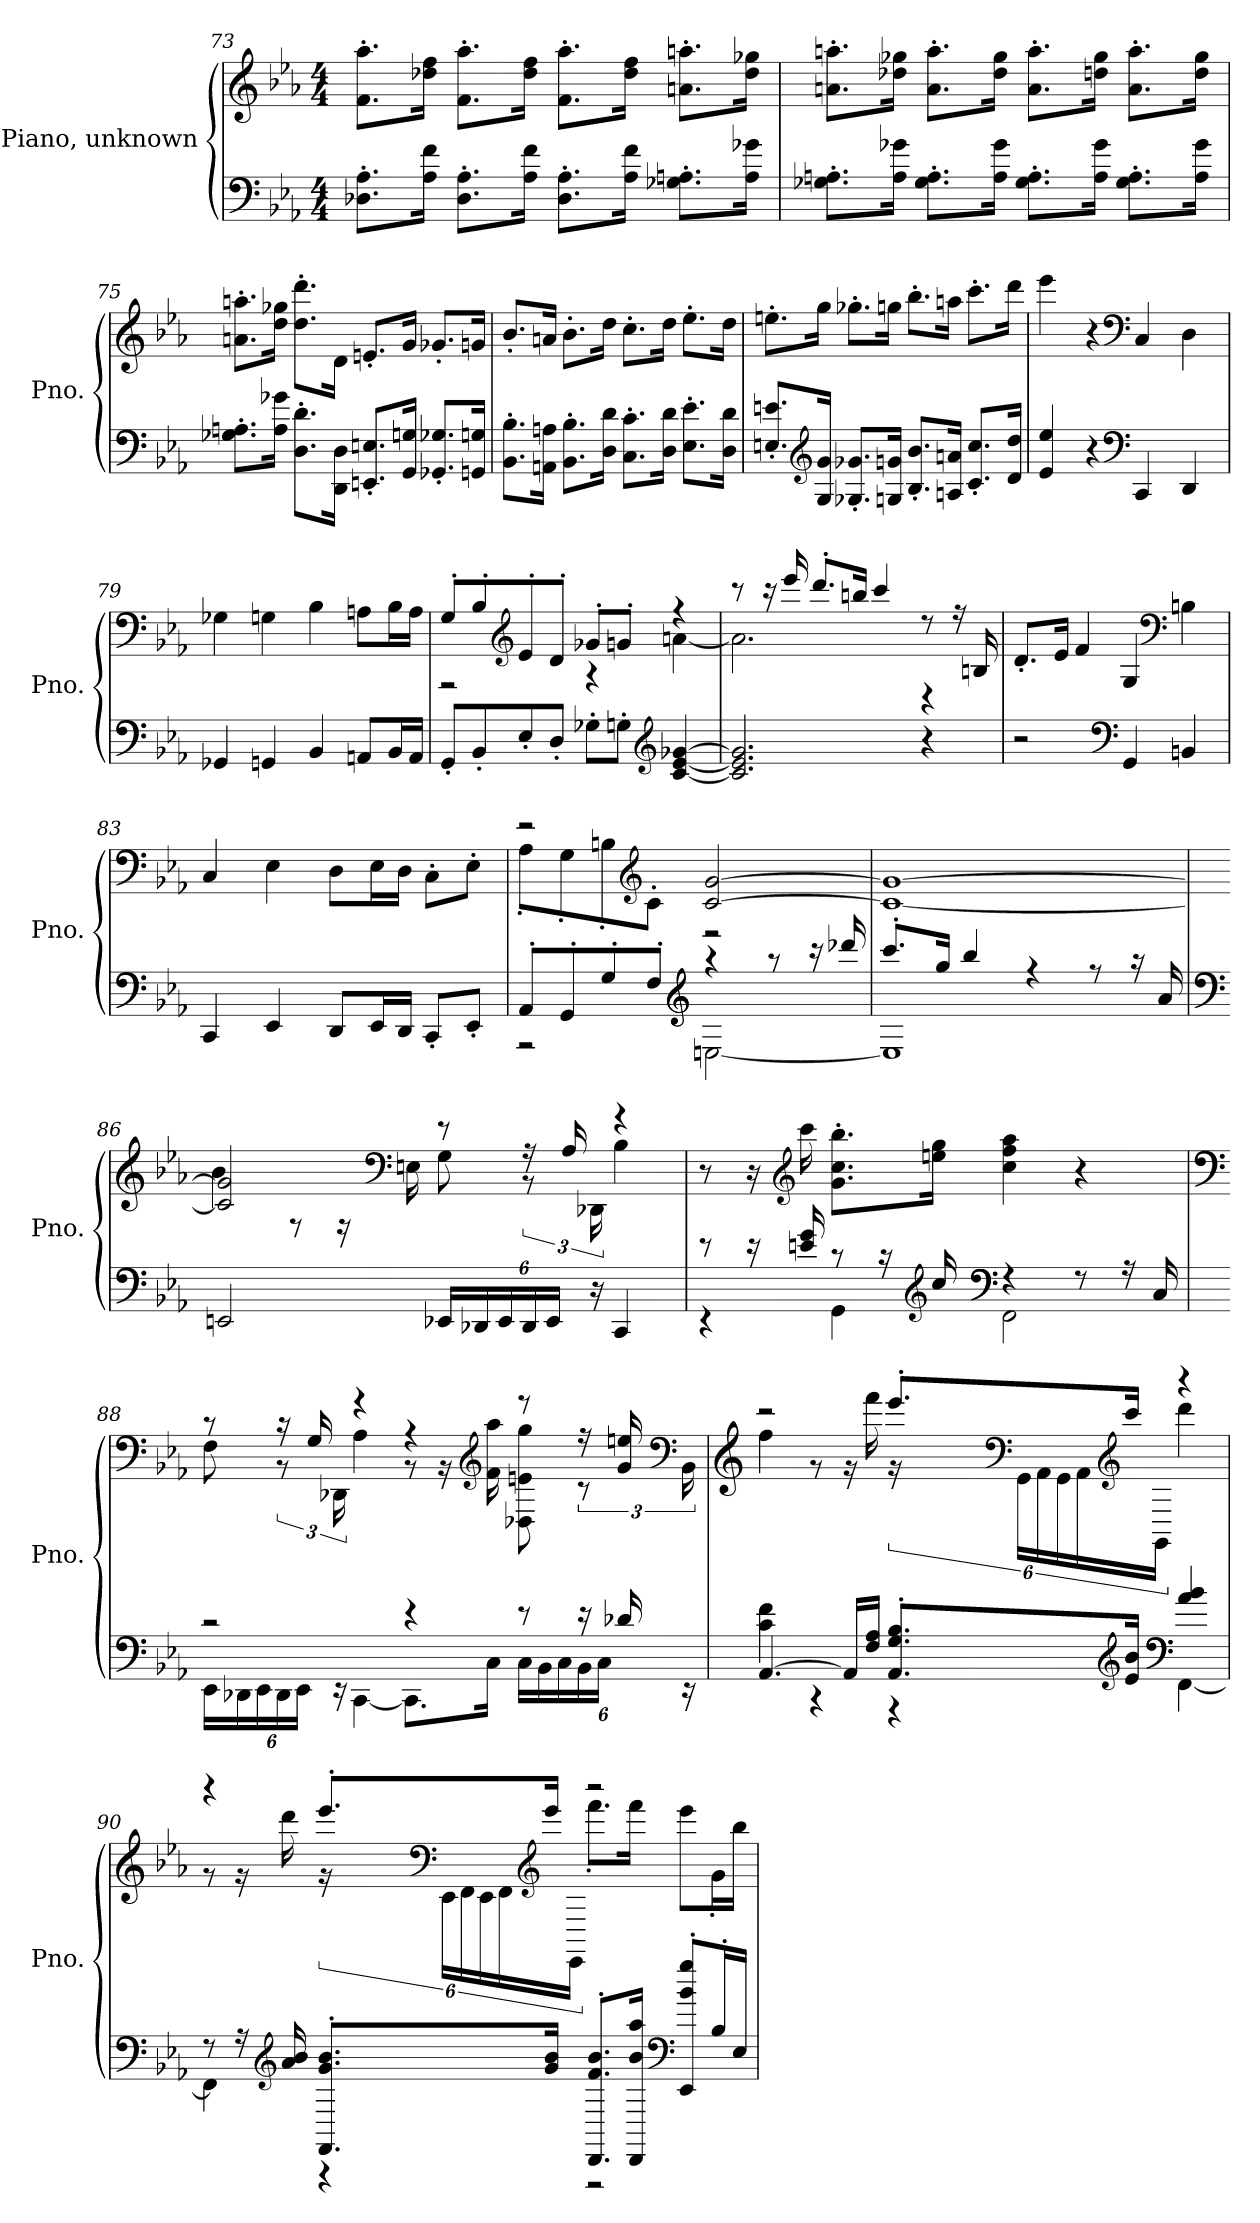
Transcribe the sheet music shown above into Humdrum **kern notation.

**kern	**kern
*part1	*part1
*staff2	*staff1
*I"Piano, unknown	*
*I'Pno.	*
*clefF4	*clefG2
*k[b-e-a-]	*k[b-e-a-]
*M4/4	*M4/4
=73	=73
8.D-X\' 8.A-\'L	8.f\' 8.aa-\'L
16A-\ 16f\Jk	16dd-X\ 16ff\Jk
8.D-\' 8.A-\'L	8.f\' 8.aa-\'L
16A-\ 16f\Jk	16dd-\ 16ff\Jk
8.D-\' 8.A-\'L	8.f\' 8.aa-\'L
16A-\ 16f\Jk	16dd-\ 16ff\Jk
8.G-X\' 8.An\'L	8.an\' 8.aan\'L
16A\ 16g-X\Jk	16dd-\ 16gg-X\Jk
!!LO:LB:g=z
=74	=74
8.G-X\' 8.An\'L	8.an\' 8.aan\'L
16A\ 16g-X\Jk	16dd-X\ 16gg-X\Jk
8.G-\' 8.A\'L	8.a\' 8.aa\'L
16A\ 16g-\Jk	16dd-\ 16gg-\Jk
8.G-\' 8.A\'L	8.a\' 8.aa\'L
16A\ 16g-\Jk	16ddn\ 16gg-\Jk
8.G-\' 8.A\'L	8.a\' 8.aa\'L
16A\ 16g-\Jk	16dd\ 16gg-\Jk
=75	=75
8.G-X\' 8.An\'L	8.an\' 8.aan\'L
16A\ 16g-X\Jk	16dd\ 16gg-X\Jk
8.D\' 8.d\'L	8.dd\' 8.ddd\'L
16DD\ 16D\Jk	16d\Jk
8.EEn/' 8.En/'L	8.en'/L
16GG/ 16Gn/Jk	16g/Jk
8.GG-X/' 8.G-X/'L	8.g-X'/L
16GGn/ 16Gn/Jk	16gn/Jk
=76	=76
8.BB-\' 8.B-\'L	8.b-'/L
16AAn\ 16An\Jk	16an/Jk
8.BB-\' 8.B-\'L	8.b-'\L
16D\ 16d\Jk	16dd\Jk
8.C\' 8.c\'L	8.cc'\L
16D\ 16d\Jk	16dd\Jk
8.E-\' 8.e-\'L	8.ee-'\L
16D\ 16d\Jk	16dd\Jk
!!LO:PB:g=z
=77	=77
8.En/' 8.en/'L	8.een'\L
*clefG2	*
16G/ 16g/Jk	16gg\Jk
8.G-X/' 8.g-X/'L	8.gg-X'\L
16Gn/ 16gn/Jk	16ggn\Jk
8.B-/' 8.b-/'L	8.bb-'\L
16An/ 16an/Jk	16aan\Jk
8.c/' 8.cc/'L	8.ccc'\L
16d/ 16dd/Jk	16ddd\Jk
=78	=78
4e-/ 4ee-/	4eee-\
4r	4r
*clefF4	*clefF4
4CC/	4C/
4DD/	4D\
=79	=79
4GG-X/	4G-X\
4GGn/	4Gn\
4BB-/	4B-\
8AAn/L	8An\L
16BB-/L	16B-\L
16AA/JJ	16A\JJ
=80	=80
*	*^
8GG'/L	8G'/L	2r
8BB-'/	8B-'/	.
*	*clefG2	*
8E-'/	8e-'/	.
8D'/J	8d'/J	.
8G-X'\L	8g-X'/L	4r
8Gn'\J	8gn'/J	.
*clefG2	*	*
[4c/ [4e-/ [4g-X/	4r	[4an\
!!LO:LB:g=z	!!
=81	=81	=81
2.c/] 2.e-/] 2.g-/]	8r	2.a\]
.	16r	.
.	16eee-/	.
.	8.ddd'/L	.
.	16bbn/Jk	.
.	4ccc/	.
4r	8r	4r
.	16r	.
.	16Bn/	.
*	*v	*v
=82	=82
2r	8.d'/L
.	16e-/Jk
.	4f/
*clefF4	*
4GG/	4G/
*	*clefF4
4BBn/	4Bn\
=83	=83
4CC/	4C/
4EE-/	4E-\
8DD/L	8D\L
16EE-/L	16E-\L
16DD/JJ	16D\JJ
8CC'/L	8C'\L
8EE-'/J	8E-'\J
!!LO:LB:g=z
=84	=84
*^	*^
8AA-'/L	2r	2r	8A-'\L
8GG'/	.	.	8G'\
8G'/	.	.	8Bn'\
*	*	*clefG2	*
8F'/J	.	.	8c'\J
*clefG2	*	*	*
4r	[2En\	[2c/ [2g/	2r
8r	.	.	.
16r	.	.	.
16ddd-X/	.	.	.
*	*	*v	*v
=85	=85	=85
8.ccc'/L	1E]	1c_ 1g_
16gg/Jk	.	.
4bb-/	.	.
4r	.	.
8r	.	.
16r	.	.
16a-/	.	.
*v	*v	*
=86	=86
*clefF4	*
*	*^
2EEn/	2c/] 2g/]	4b-\
.	.	8r
.	.	16r
*	*clefF4	*
.	.	16En\
*Xbrackettup	*	*
24EE-X/LL	8r	8G\
24DD-X/	.	.
24EE-/	.	.
*brackettup	*	*
24DD-/	16r	12r
24EE-/JJ	.	.
.	16A-/	.
24r	.	24DD-X\
4CC/	4r	4B-\
*	*v	*v
!!LO:LB:g=z
=87	=87
*^	*
8r	4r	8r
16r	.	16r
*	*	*clefG2
16en/ 16g/	.	16ccc\
8r	4GG\	8.g\' 8.cc\' 8.bb-\'L
16r	.	.
*clefG2	*	*
16cc/	.	16een\ 16gg\Jk
*clefF4	*	*
4r	2FF\	4cc\ 4ff\ 4aa-\
8r	.	4r
16r	.	.
16C/	.	.
=88	=88	=88
*	*	*clefF4
*	*Xbrackettup	*
*	*	*^
2r	24EE-\LL	8r	8F\
.	24DD-X\	.	.
.	24EE-\	.	.
*	*brackettup	*	*
.	24DD-\	16r	12r
.	24EE-\JJ	.	.
.	.	16G/	.
.	24r	.	24DD-X\
.	[4CC\	4r	4A-\
4r	8.CC\L]	4r	8r
.	.	.	16r
*	*	*clefG2	*
.	16C\Jk	.	16f\ 16aa-\
*	*Xbrackettup	*	*
8r	24C\LL	8r	8D-X\ 8en\ 8gg\
.	24BB-\	.	.
.	24C\	.	.
*	*brackettup	*	*
16r	24BB-\	16r	12r
.	24C\JJ	.	.
16d-X/	.	16g/ 16een/	.
*	*	*clefF4	*
.	24r	.	24BB-\
!!LO:LB:g=z	!!
=89	=89	=89	=89
*	*	*clefG2	*
[4.AA-/	4c\ 4f\	2r	4ff\
.	4r	.	8r
16AA-/LL]	.	.	16r
16F/ 16A-/JJ	.	.	16fff\
8.AA-/' 8.G/' 8.B-/'L	4r	8.eee-'/L	24r
*	*	*clefF4	*
.	.	.	24GG\LL
.	.	.	24AA-\
*	*	*	*Xbrackettup
.	.	.	24GG\
.	.	.	24AA-\
*clefG2	*	*clefG2	*
16e-/ 16b-/Jk	.	16ccc/Jk	.
.	.	.	24GG\JJ
*clefF4	*	*	*
4a-/ 4b-/	[4FF\	4r	4ddd\
=90	=90	=90	=90
8r	4FF\]	4r	8r
16r	.	.	16r
*clefG2	*	*	*
16a-/ 16b-/	.	.	16ddd\
*	*	*	*brackettup
8.FF/' 8.g/' 8.b-/'L	4r	8.eee-'/L	24r
*	*	*clefF4	*
.	.	.	24EE-\LL
.	.	.	24FF\
*	*	*	*Xbrackettup
.	.	.	24EE-\
.	.	.	24FF\
*	*	*clefG2	*
16g/ 16b-/Jk	.	16eee-/Jk	.
.	.	.	24EE-\JJ
8.DD/' 8.f/' 8.b-/'L	2r	2r	8.fff'\L
16DD/ 16b-/ 16aa-/Jk	.	.	16fff\Jk
*clefF4	*	*	*
8EE-/' 8b-/' 8gg/'L	.	.	8eee-\L
16B-'/L	.	.	16g'\L
16E-/JJ	.	.	16bb-\JJ
*v	*v	*	*
*	*v	*v
=	=
*-	*-
